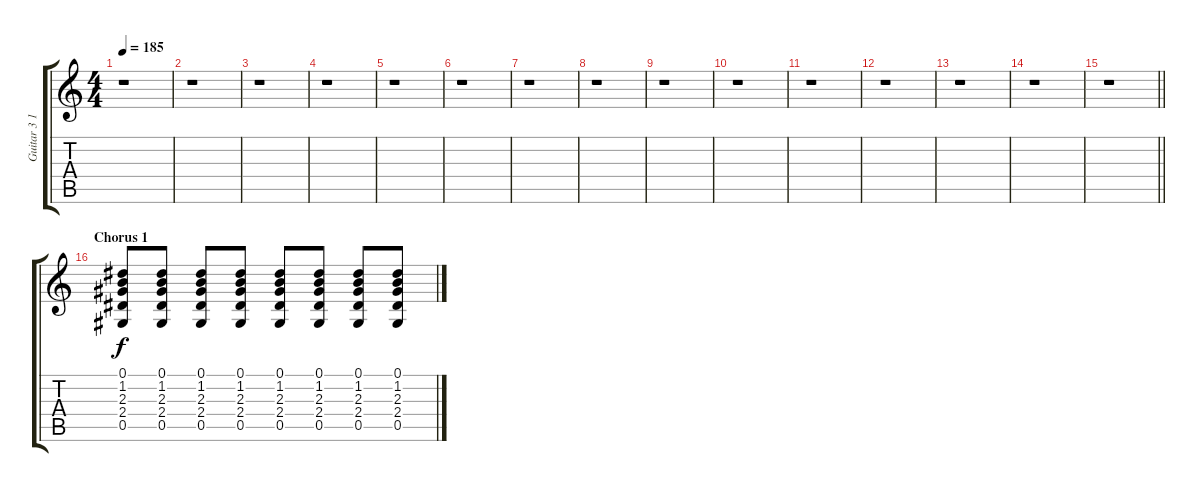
\track ("Guitar 3 12 string" "Guitar 3 1") {instrument acousticguitarnylon}
\staff {score tabs}
\tuning (Eb4 Bb3 Gb3 Db3 Ab2 Eb2) {hide}
\ts (4 4)
\tempo 185
\clef g2
\ks c
r.1{dy f} |
r.1 |
r.1 |
r.1 |
r.1 |
r.1 |
r.1 |
r.1 |
r.1 |
r.1 |
r.1 |
r.1 |
r.1 |
r.1 |
\barLineRight lightlight
r.1 |
\section ("" "Chorus 1")
(0.1 1.2 2.3 2.4 0.5).8 (0.1 1.2 2.3 2.4 0.5).8 (0.1 1.2 2.3 2.4 0.5).8 (0.1 1.2 2.3 2.4 0.5).8 (0.1 1.2 2.3 2.4 0.5).8 (0.1 1.2 2.3 2.4 0.5).8 (0.1 1.2 2.3 2.4 0.5).8 (0.1 1.2 2.3 2.4 0.5).8
